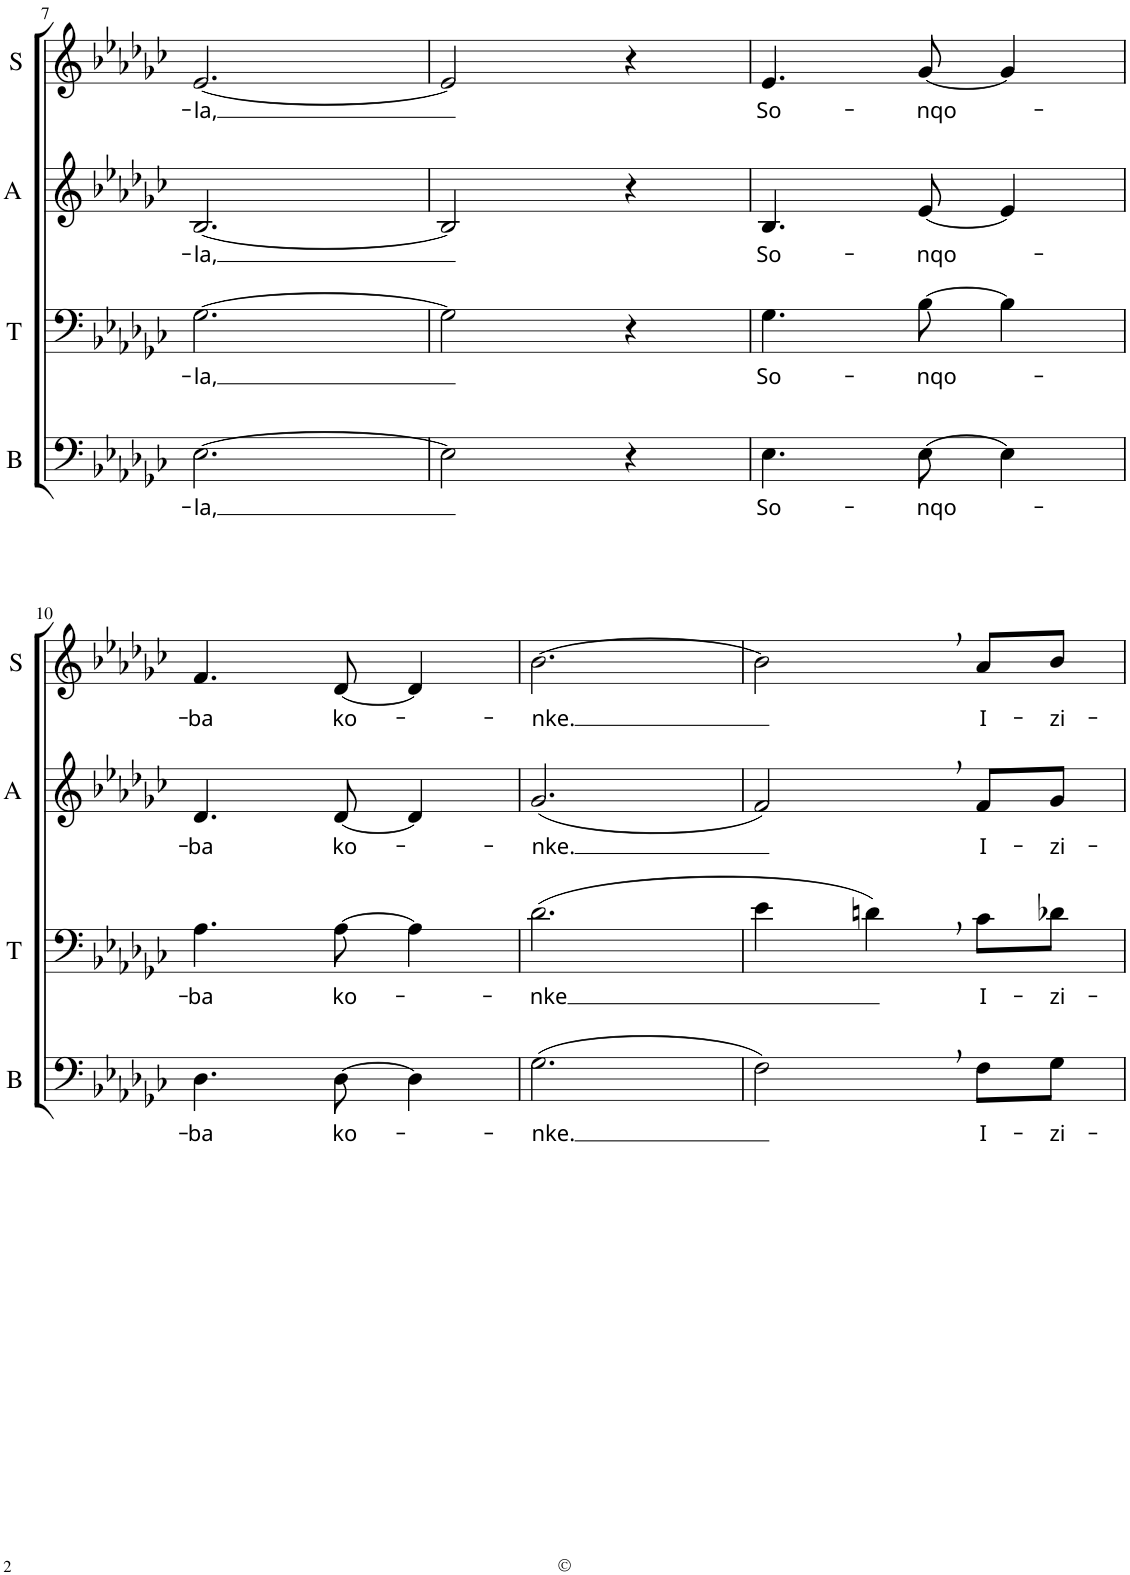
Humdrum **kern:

**kern	**text	**kern	**text	**kern	**text	**kern	**text
*part4	*part4	*part3	*part3	*part2	*part2	*part1	*part1
*staff4	*staff4	*staff3	*staff3	*staff2	*staff2	*staff1	*staff1
*I"Bass	*	*I"Tenor	*	*I"Alto	*	*I"Soprano	*
*I'B	*	*I'T	*	*I'A	*	*I'S	*
!!LO:PB:g=z
*clefF4	*	*clefF4	*	*clefG2	*	*clefG2	*
*k[b-e-a-d-g-c-]	*	*k[b-e-a-d-g-c-]	*	*k[b-e-a-d-g-c-]	*	*k[b-e-a-d-g-c-]	*
*G-:	*	*G-:	*	*G-:	*	*G-:	*
*M3/4	*	*M3/4	*	*M3/4	*	*M3/4	*
=7	=7	=7	=7	=7	=7	=7	=7
!	!LO:LY:b	!	!LO:LY:b	!	!LO:LY:b	!	!LO:LY:b
[2.E-\	-la,	[2.G-\	-la,	[2.B-/	-la,	[2.e-/	-la,
=8	=8	=8	=8	=8	=8	=8	=8
2E-\]	.	2G-\]	.	2B-/]	.	2e-/]	.
4r	.	4r	.	4r	.	4r	.
=9	=9	=9	=9	=9	=9	=9	=9
!	!LO:LY:b	!	!LO:LY:b	!	!LO:LY:b	!	!LO:LY:b
4.E-\	So-	4.G-\	So-	4.B-/	So-	4.e-/	So-
!	!LO:LY:b	!	!LO:LY:b	!	!LO:LY:b	!	!LO:LY:b
[8E-\	-nqo-	[8B-\	-nqo-	[8e-/	-nqo-	[8g-/	-nqo-
4E-\]	.	4B-\]	.	4e-/]	.	4g-/]	.
!!LO:LB:g=z
=10	=10	=10	=10	=10	=10	=10	=10
!	!LO:LY:b	!	!LO:LY:b	!	!LO:LY:b	!	!LO:LY:b
4.D-\	-ba	4.A-\	-ba	4.d-/	-ba	4.f/	-ba
!	!LO:LY:b	!	!LO:LY:b	!	!LO:LY:b	!	!LO:LY:b
[8D-\	ko-	[8A-\	ko-	[8d-/	ko-	[8d-/	ko-
4D-\]	.	4A-\]	.	4d-/]	.	4d-/]	.
=11	=11	=11	=11	=11	=11	=11	=11
!	!LO:LY:b	!	!LO:LY:b	!	!LO:LY:b	!	!LO:LY:b
(2.G-\	-nke.	(>2.d-\	-nke	(2.g-/	-nke.	[2.b-\	-nke.
=12	=12	=12	=12	=12	=12	=12	=12
2F,\)	.	4e-\	.	2f,/)	.	2b-,\]	.
.	.	4dn,\)	.	.	.	.	.
!	!LO:LY:b	!	!LO:LY:b	!	!LO:LY:b	!	!LO:LY:b
8F\L	I-	8c-\L	I-	8f/L	I-	8a-/L	I-
!	!LO:LY:b	!	!LO:LY:b	!	!LO:LY:b	!	!LO:LY:b
8G-\J	-zi-	8d-X\J	-zi-	8g-/J	-zi-	8b-/J	-zi-
=	=	=	=	=	=	=	=
*-	*-	*-	*-	*-	*-	*-	*-
